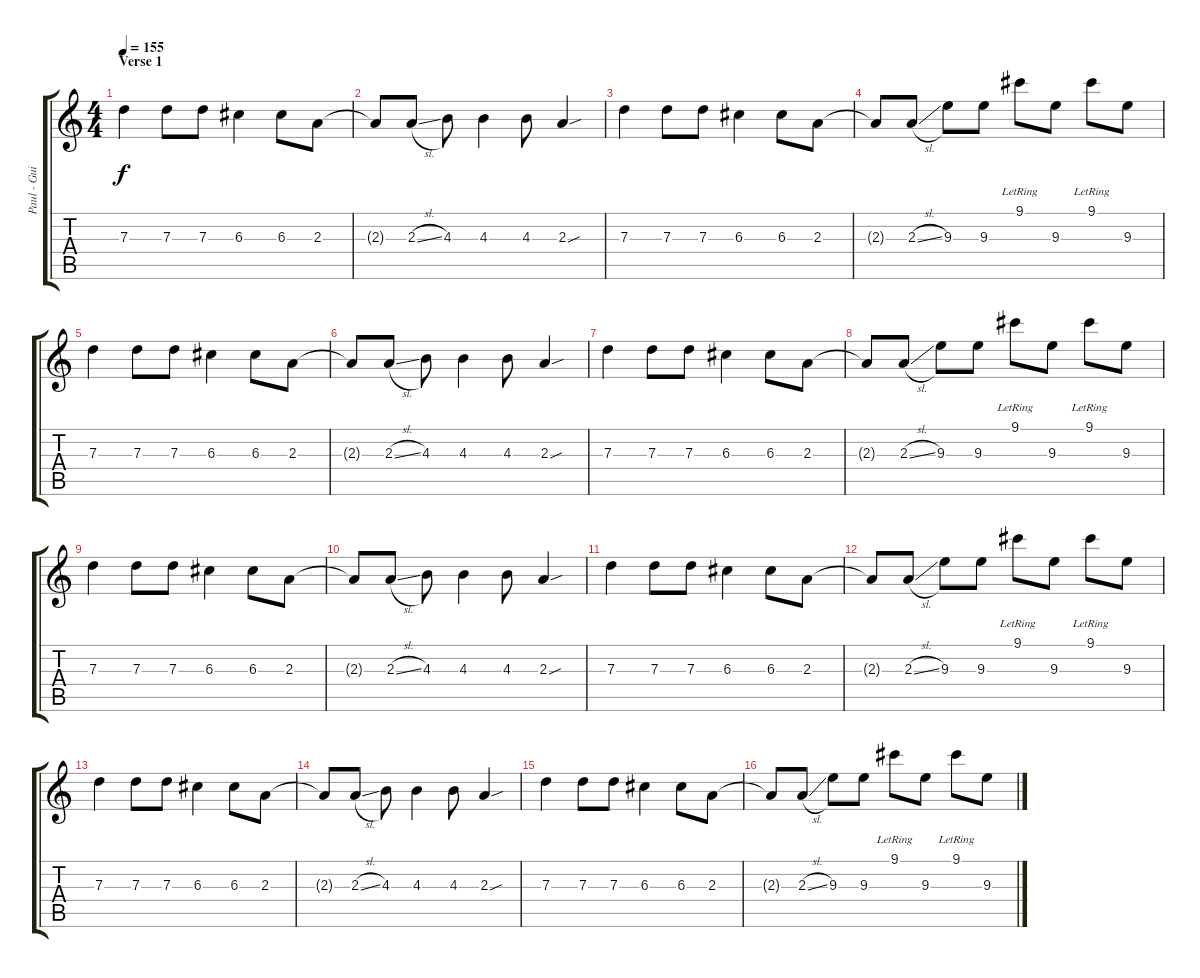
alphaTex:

\track ("Paul - Guitar" "Paul - Gui") {instrument distortionguitar}
\staff {score tabs}
\tuning (E4 B3 G3 D3 A2 E2) {hide}
\ts (4 4)
\section ("" "Verse 1")
\tempo 155
\clef g2
\ks c
7.3.4{dy f volume 12} 7.3.8 7.3.8 6.3.4 6.3.8 2.3.8 |
2.3{t}.8 2.3{sl}.8 4.3.8 4.3.4 4.3.8 2.3{sou}.4 |
7.3.4 7.3.8 7.3.8 6.3.4 6.3.8 2.3.8 |
2.3{t}.8 2.3{sl}.8 9.3.8 9.3.8 9.1{lr}.8 9.3.8 9.1{lr}.8 9.3.8 |
7.3.4 7.3.8 7.3.8 6.3.4 6.3.8 2.3.8 |
2.3{t}.8 2.3{sl}.8 4.3.8 4.3.4 4.3.8 2.3{sou}.4 |
7.3.4 7.3.8 7.3.8 6.3.4 6.3.8 2.3.8 |
2.3{t}.8 2.3{sl}.8 9.3.8 9.3.8 9.1{lr}.8 9.3.8 9.1{lr}.8 9.3.8 |
7.3.4 7.3.8 7.3.8 6.3.4 6.3.8 2.3.8 |
2.3{t}.8 2.3{sl}.8 4.3.8 4.3.4 4.3.8 2.3{sou}.4 |
7.3.4 7.3.8 7.3.8 6.3.4 6.3.8 2.3.8 |
2.3{t}.8 2.3{sl}.8 9.3.8 9.3.8 9.1{lr}.8 9.3.8 9.1{lr}.8 9.3.8 |
7.3.4 7.3.8 7.3.8 6.3.4 6.3.8 2.3.8 |
2.3{t}.8 2.3{sl}.8 4.3.8 4.3.4 4.3.8 2.3{sou}.4 |
7.3.4 7.3.8 7.3.8 6.3.4 6.3.8 2.3.8 |
2.3{t}.8 2.3{sl}.8 9.3.8 9.3.8 9.1{lr}.8 9.3.8 9.1{lr}.8 9.3.8
